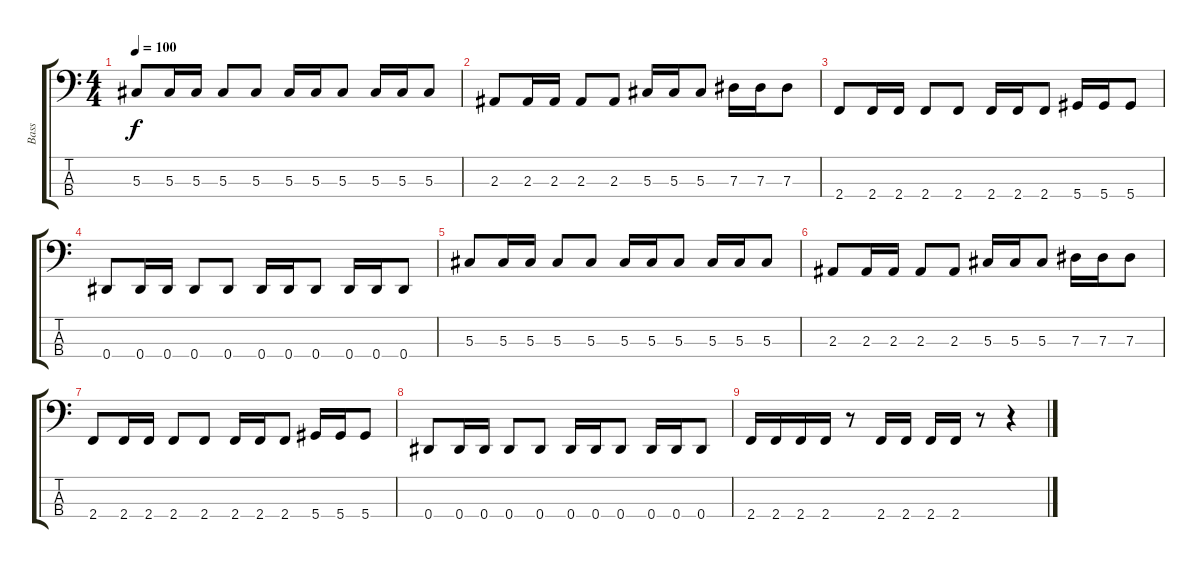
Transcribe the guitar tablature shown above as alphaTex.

\track ("Bass" "Bass") {instrument electricbassfinger}
\staff {score tabs}
\tuning (Gb2 Db2 Ab1 Eb1) {hide}
\ts (4 4)
\tempo 100
\clef f4
\ks c
5.3.8{dy f} 5.3.16 5.3.16 5.3.8 5.3.8 5.3.16 5.3.16 5.3.8 5.3.16 5.3.16 5.3.8 |
2.3.8 2.3.16 2.3.16 2.3.8 2.3.8 5.3.16 5.3.16 5.3.8 7.3.16 7.3.16 7.3.8 |
2.4.8 2.4.16 2.4.16 2.4.8 2.4.8 2.4.16 2.4.16 2.4.8 5.4.16 5.4.16 5.4.8 |
0.4.8 0.4.16 0.4.16 0.4.8 0.4.8 0.4.16 0.4.16 0.4.8 0.4.16 0.4.16 0.4.8 |
5.3.8 5.3.16 5.3.16 5.3.8 5.3.8 5.3.16 5.3.16 5.3.8 5.3.16 5.3.16 5.3.8 |
2.3.8 2.3.16 2.3.16 2.3.8 2.3.8 5.3.16 5.3.16 5.3.8 7.3.16 7.3.16 7.3.8 |
2.4.8 2.4.16 2.4.16 2.4.8 2.4.8 2.4.16 2.4.16 2.4.8 5.4.16 5.4.16 5.4.8 |
0.4.8 0.4.16 0.4.16 0.4.8 0.4.8 0.4.16 0.4.16 0.4.8 0.4.16 0.4.16 0.4.8 |
2.4.16 2.4.16 2.4.16 2.4.16 r.8 2.4.16 2.4.16 2.4.16 2.4.16 r.8 r.4
